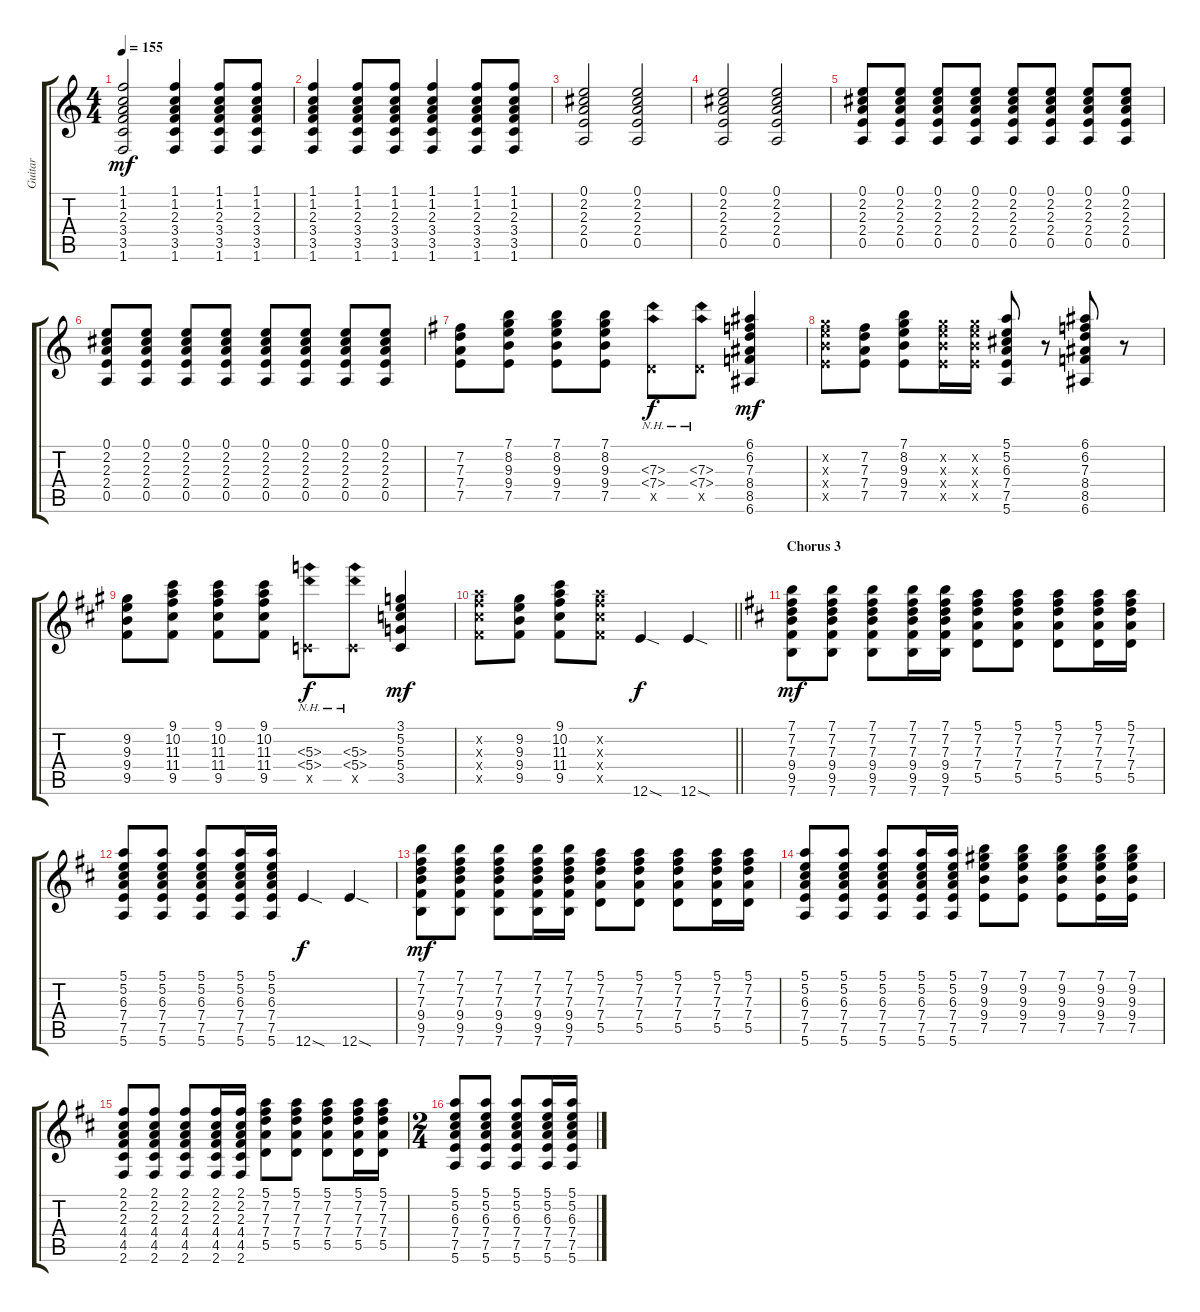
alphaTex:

\track ("Guitar" "Guitar") {instrument distortionguitar}
\staff {score tabs}
\tuning (E4 B3 G3 D3 A2 E2) {hide}
\ts (4 4)
\tempo 155
\clef g2
\ks aminor
(1.1 1.2 2.3 3.4 3.5 1.6).2{dy mf} (1.1 1.2 2.3 3.4 3.5 1.6).4 (1.1 1.2 2.3 3.4 3.5 1.6).8 (1.1 1.2 2.3 3.4 3.5 1.6).8 |
(1.1 1.2 2.3 3.4 3.5 1.6).4 (1.1 1.2 2.3 3.4 3.5 1.6).8 (1.1 1.2 2.3 3.4 3.5 1.6).8 (1.1 1.2 2.3 3.4 3.5 1.6).4 (1.1 1.2 2.3 3.4 3.5 1.6).8 (1.1 1.2 2.3 3.4 3.5 1.6).8 |
(0.1 2.2 2.3 2.4 0.5).2 (0.1 2.2 2.3 2.4 0.5).2 |
(0.1 2.2 2.3 2.4 0.5).2 (0.1 2.2 2.3 2.4 0.5).2 |
(0.1 2.2 2.3 2.4 0.5).8 (0.1 2.2 2.3 2.4 0.5).8 (0.1 2.2 2.3 2.4 0.5).8 (0.1 2.2 2.3 2.4 0.5).8 (0.1 2.2 2.3 2.4 0.5).8 (0.1 2.2 2.3 2.4 0.5).8 (0.1 2.2 2.3 2.4 0.5).8 (0.1 2.2 2.3 2.4 0.5).8 |
(0.1 2.2 2.3 2.4 0.5).8 (0.1 2.2 2.3 2.4 0.5).8 (0.1 2.2 2.3 2.4 0.5).8 (0.1 2.2 2.3 2.4 0.5).8 (0.1 2.2 2.3 2.4 0.5).8 (0.1 2.2 2.3 2.4 0.5).8 (0.1 2.2 2.3 2.4 0.5).8 (0.1 2.2 2.3 2.4 0.5).8 |
\ks eminor
(7.2 7.3 7.4 7.5).8 (7.1 8.2 9.3 9.4 7.5).8 (7.1 8.2 9.3 9.4 7.5).8 (7.1 8.2 9.3 9.4 7.5).8 (7.3{nh} 7.4{nh} 5.5{x}).8{dy f} (7.3{nh} 7.4{nh} 5.5{x}).8 (6.1 6.2 7.3 8.4 8.5 6.6).4{dy mf} |
(8.2{x} 9.3{x} 9.4{x} 7.5{x}).8 (7.2 7.3 7.4 7.5).8 (7.1 8.2 9.3 9.4 7.5).8 (8.2{x} 9.3{x} 9.4{x} 7.5{x}).16 (8.2{x} 9.3{x} 9.4{x} 7.5{x}).16 (5.1 5.2 6.3 7.4 7.5 5.6).8 r.8 (6.1 6.2 7.3 8.4 8.5 6.6).8 r.8 |
\ks f#minor
(9.2 9.3 9.4 9.5).8 (9.1 10.2 11.3 11.4 9.5).8 (9.1 10.2 11.3 11.4 9.5).8 (9.1 10.2 11.3 11.4 9.5).8 (5.3{nh} 5.4{nh} 3.5{x}).8{dy f} (5.3{nh} 5.4{nh} 3.5{x}).8 (3.1 5.2 5.3 5.4 3.5).4{dy mf} |
\barLineRight lightlight
(10.2{x} 11.3{x} 11.4{x} 9.5{x}).8 (9.2 9.3 9.4 9.5).8 (9.1 10.2 11.3 11.4 9.5).8 (10.2{x} 11.3{x} 11.4{x} 9.5{x}).8 12.6{sod}.4{dy f} 12.6{sod}.4 |
\section ("" "Chorus 3")
\ks bminor
(7.1 7.2 7.3 9.4 9.5 7.6).8{dy mf} (7.1 7.2 7.3 9.4 9.5 7.6).8 (7.1 7.2 7.3 9.4 9.5 7.6).8 (7.1 7.2 7.3 9.4 9.5 7.6).16 (7.1 7.2 7.3 9.4 9.5 7.6).16 (5.1 7.2 7.3 7.4 5.5).8 (5.1 7.2 7.3 7.4 5.5).8 (5.1 7.2 7.3 7.4 5.5).8 (5.1 7.2 7.3 7.4 5.5).16 (5.1 7.2 7.3 7.4 5.5).16 |
(5.1 5.2 6.3 7.4 7.5 5.6).8 (5.1 5.2 6.3 7.4 7.5 5.6).8 (5.1 5.2 6.3 7.4 7.5 5.6).8 (5.1 5.2 6.3 7.4 7.5 5.6).16 (5.1 5.2 6.3 7.4 7.5 5.6).16 12.6{sod}.4{dy f} 12.6{sod}.4 |
(7.1 7.2 7.3 9.4 9.5 7.6).8{dy mf} (7.1 7.2 7.3 9.4 9.5 7.6).8 (7.1 7.2 7.3 9.4 9.5 7.6).8 (7.1 7.2 7.3 9.4 9.5 7.6).16 (7.1 7.2 7.3 9.4 9.5 7.6).16 (5.1 7.2 7.3 7.4 5.5).8 (5.1 7.2 7.3 7.4 5.5).8 (5.1 7.2 7.3 7.4 5.5).8 (5.1 7.2 7.3 7.4 5.5).16 (5.1 7.2 7.3 7.4 5.5).16 |
(5.1 5.2 6.3 7.4 7.5 5.6).8 (5.1 5.2 6.3 7.4 7.5 5.6).8 (5.1 5.2 6.3 7.4 7.5 5.6).8 (5.1 5.2 6.3 7.4 7.5 5.6).16 (5.1 5.2 6.3 7.4 7.5 5.6).16 (7.1 9.2 9.3 9.4 7.5).8 (7.1 9.2 9.3 9.4 7.5).8 (7.1 9.2 9.3 9.4 7.5).8 (7.1 9.2 9.3 9.4 7.5).16 (7.1 9.2 9.3 9.4 7.5).16 |
(2.1 2.2 2.3 4.4 4.5 2.6).8 (2.1 2.2 2.3 4.4 4.5 2.6).8 (2.1 2.2 2.3 4.4 4.5 2.6).8 (2.1 2.2 2.3 4.4 4.5 2.6).16 (2.1 2.2 2.3 4.4 4.5 2.6).16 (5.1 7.2 7.3 7.4 5.5).8 (5.1 7.2 7.3 7.4 5.5).8 (5.1 7.2 7.3 7.4 5.5).8 (5.1 7.2 7.3 7.4 5.5).16 (5.1 7.2 7.3 7.4 5.5).16 |
\ts (2 4)
(5.1 5.2 6.3 7.4 7.5 5.6).8 (5.1 5.2 6.3 7.4 7.5 5.6).8 (5.1 5.2 6.3 7.4 7.5 5.6).8 (5.1 5.2 6.3 7.4 7.5 5.6).16 (5.1 5.2 6.3 7.4 7.5 5.6).16
